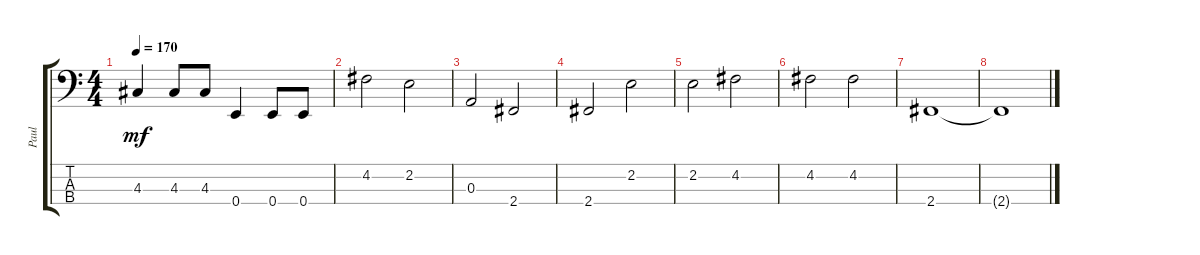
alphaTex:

\track ("Paul" "Paul") {mute instrument electricbassfinger}
\staff {score tabs}
\tuning (G2 D2 A1 E1) {hide}
\ts (4 4)
\tempo 170
\clef f4
\ks c
4.3.4{dy mf} 4.3.8 4.3.8 0.4.4 0.4.8 0.4.8 |
4.2.2 2.2.2 |
0.3.2 2.4.2 |
2.4.2 2.2.2 |
2.2.2 4.2.2 |
4.2.2 4.2.2 |
2.4.1 |
2.4{t}.1
